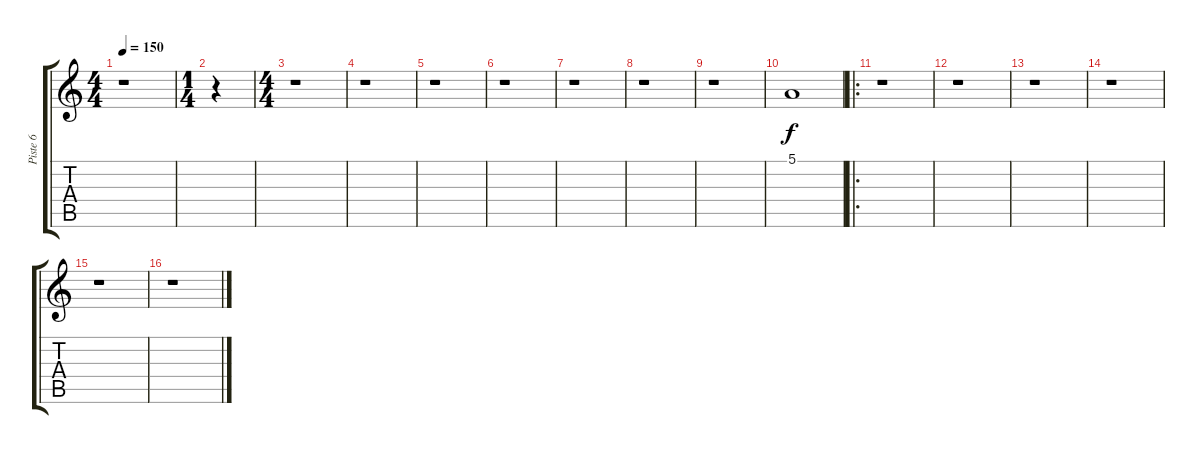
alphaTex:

\track ("Piste 6" "Piste 6") {instrument reversecymbal}
\staff {score tabs}
\tuning (E4 B3 G3 D3 A2 E2) {hide}
\ts (4 4)
\tempo 150
\clef g2
\ks c
r.1{dy f} |
\ts (1 4)
r.4 |
\ts (4 4)
r.1 |
r.1 |
r.1 |
r.1 |
r.1 |
r.1 |
r.1 |
5.1.1 |
\ro
r.1 |
r.1 |
r.1 |
r.1 |
r.1 |
r.1
